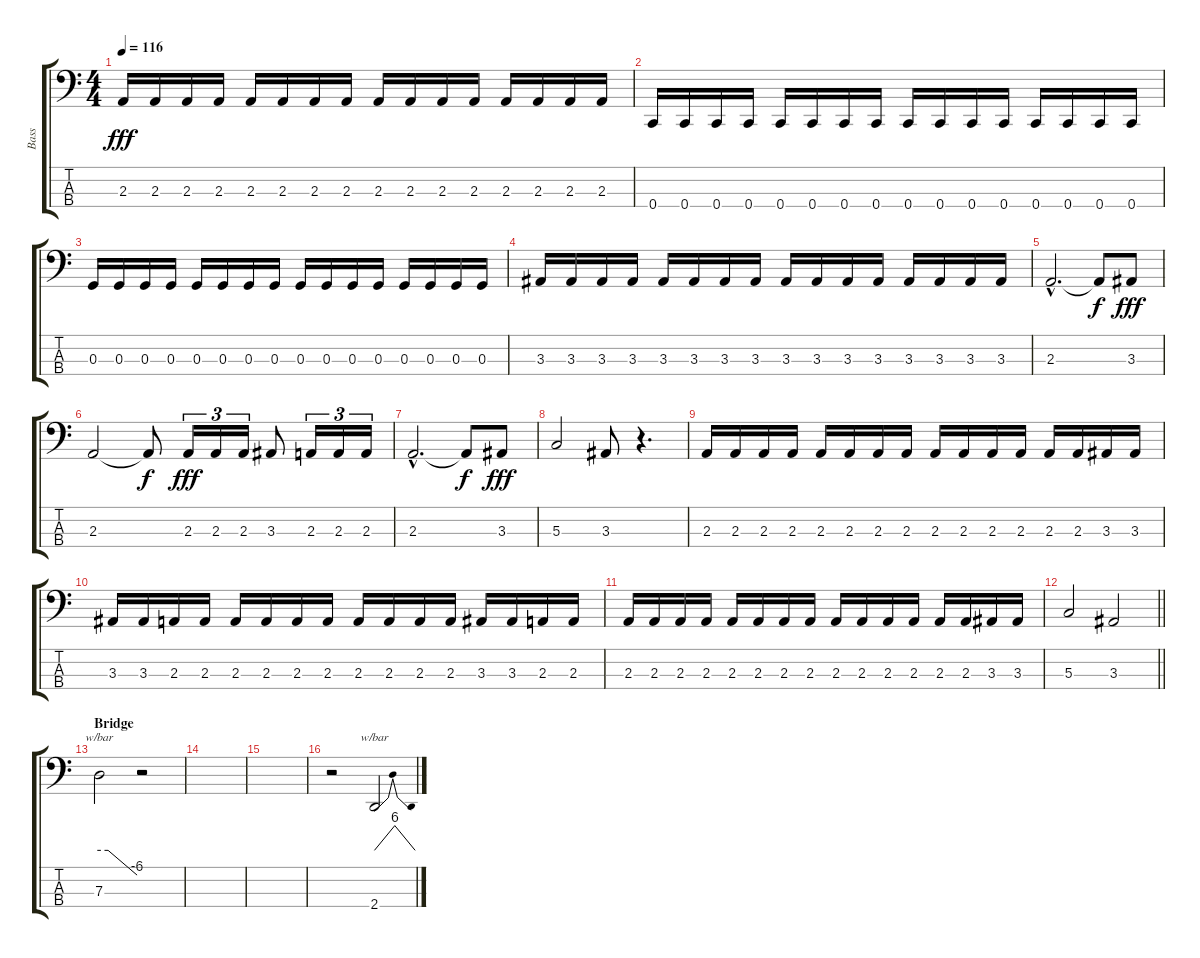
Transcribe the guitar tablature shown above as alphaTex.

\track ("Bass" "Bass") {instrument electricbassfinger}
\staff {score tabs}
\tuning (F2 C2 G1 C1) {hide}
\ts (4 4)
\tempo 116
\clef f4
\ks c
2.3.16{dy fff} 2.3.16 2.3.16 2.3.16 2.3.16 2.3.16 2.3.16 2.3.16 2.3.16 2.3.16 2.3.16 2.3.16 2.3.16 2.3.16 2.3.16 2.3.16 |
0.4.16 0.4.16 0.4.16 0.4.16 0.4.16 0.4.16 0.4.16 0.4.16 0.4.16 0.4.16 0.4.16 0.4.16 0.4.16 0.4.16 0.4.16 0.4.16 |
0.3.16 0.3.16 0.3.16 0.3.16 0.3.16 0.3.16 0.3.16 0.3.16 0.3.16 0.3.16 0.3.16 0.3.16 0.3.16 0.3.16 0.3.16 0.3.16 |
3.3.16 3.3.16 3.3.16 3.3.16 3.3.16 3.3.16 3.3.16 3.3.16 3.3.16 3.3.16 3.3.16 3.3.16 3.3.16 3.3.16 3.3.16 3.3.16 |
2.3{hac}.2{d} 2.3{t}.8{dy f} 3.3.8{dy fff} |
2.3.2 2.3{t}.8{dy f} 2.3.16{tu (3 2) dy fff} 2.3.16{tu (3 2)} 2.3.16{tu (3 2)} 3.3.8 2.3.16{tu (3 2)} 2.3.16{tu (3 2)} 2.3.16{tu (3 2)} |
2.3{hac}.2{d} 2.3{t}.8{dy f} 3.3.8{dy fff} |
5.3.2 3.3.8 r.4{d} |
2.3.16 2.3.16 2.3.16 2.3.16 2.3.16 2.3.16 2.3.16 2.3.16 2.3.16 2.3.16 2.3.16 2.3.16 2.3.16 2.3.16 3.3.16 3.3.16 |
3.3.16 3.3.16 2.3.16 2.3.16 2.3.16 2.3.16 2.3.16 2.3.16 2.3.16 2.3.16 2.3.16 2.3.16 3.3.16 3.3.16 2.3.16 2.3.16 |
2.3.16 2.3.16 2.3.16 2.3.16 2.3.16 2.3.16 2.3.16 2.3.16 2.3.16 2.3.16 2.3.16 2.3.16 2.3.16 2.3.16 3.3.16 3.3.16 |
\barLineRight lightlight
5.3.2 3.3.2 |
\section ("" "Bridge")
7.3.2{tbe (custom default 0 0 14 0 60 -24)} r.2 |
|
|
r.2 2.4.2{tbe (dip default 0 0 35 24 60 0)}
